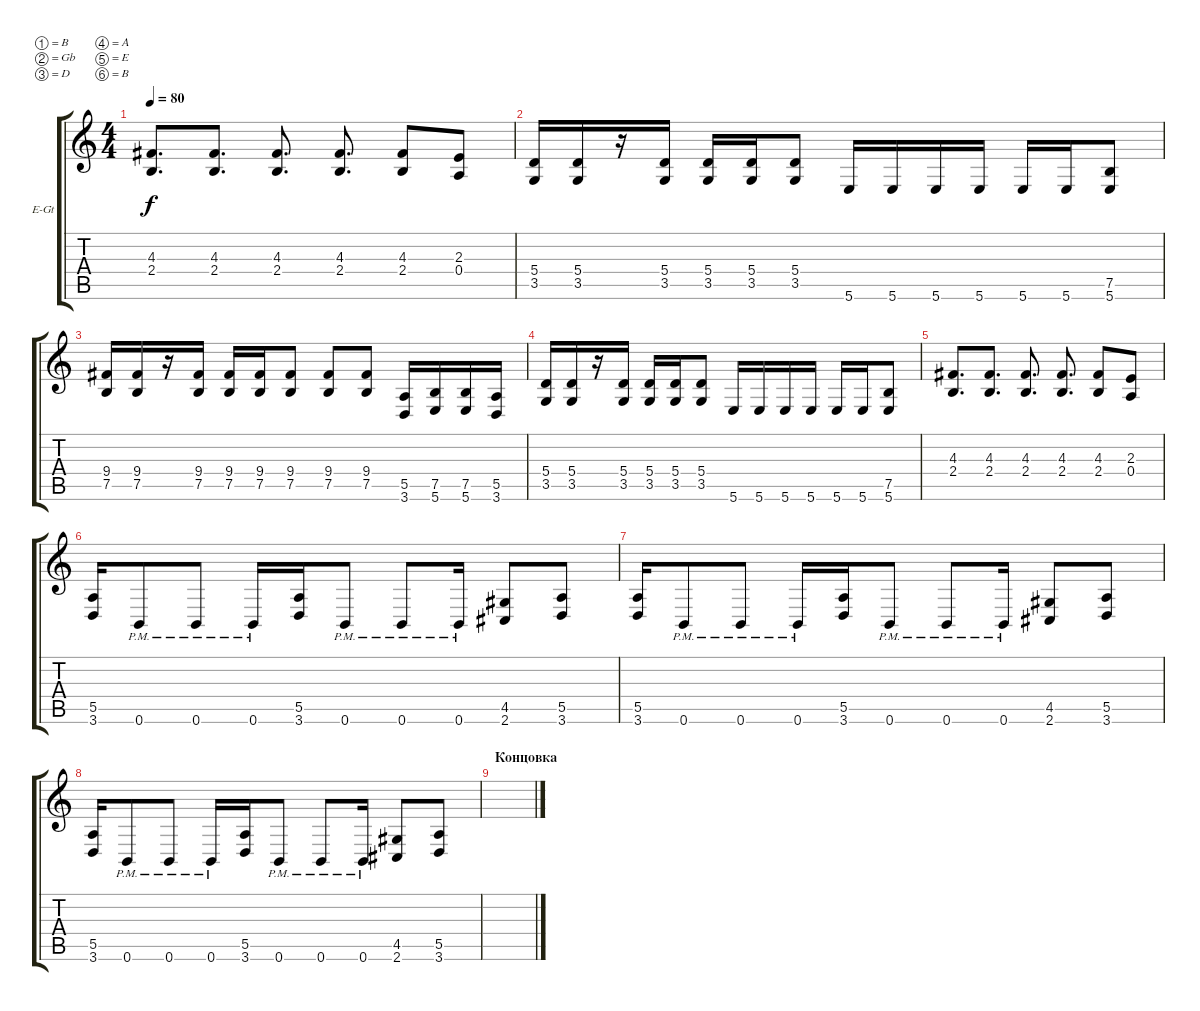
\defaultSystemsLayout 4
\bracketExtendMode groupsimilarinstruments
\firstSystemTrackNameOrientation horizontal
\otherSystemsTrackNameOrientation horizontal
\track ("Electric Guitar" "E-Gt") {instrument distortionguitar}
\staff {score tabs}
\tuning (B3 Gb3 D3 A2 E2 B1)
\ts (4 4)
\tempo 80
\clef g2
\ks c
(2.4 4.3).8{d dy f} (2.4 4.3).8{d} (2.4 4.3).8{d} (2.4 4.3).8{d} (2.4 4.3).8 (0.4 2.3).8 |
(3.5 5.4).16 (3.5 5.4).16 r.16 (3.5 5.4).16 (3.5 5.4).16 (3.5 5.4).16 (3.5 5.4).8 5.6.16 5.6.16 5.6.16 5.6.16 5.6.16 5.6.16 (5.6 7.5).8 |
(7.5 9.4).16 (7.5 9.4).16 r.16 (7.5 9.4).16 (7.5 9.4).16 (7.5 9.4).16 (7.5 9.4).8 (7.5 9.4).8 (7.5 9.4).8 (3.6 5.5).16 (5.6 7.5).16 (5.6 7.5).16 (3.6 5.5).16 |
(3.5 5.4).16 (3.5 5.4).16 r.16 (3.5 5.4).16 (3.5 5.4).16 (3.5 5.4).16 (3.5 5.4).8 5.6.16 5.6.16 5.6.16 5.6.16 5.6.16 5.6.16 (5.6 7.5).8 |
(2.4 4.3).8{d} (2.4 4.3).8{d} (2.4 4.3).8{d} (2.4 4.3).8{d} (2.4 4.3).8 (0.4 2.3).8 |
(3.6 5.5).16 0.6{pm}.8 0.6{pm}.8 0.6{pm}.16 (3.6 5.5).16 0.6{pm}.8 0.6{pm}.8 0.6{pm}.16 (2.6 4.5).8 (3.6 5.5).8 |
(3.6 5.5).16 0.6{pm}.8 0.6{pm}.8 0.6{pm}.16 (3.6 5.5).16 0.6{pm}.8 0.6{pm}.8 0.6{pm}.16 (2.6 4.5).8 (3.6 5.5).8 |
(3.6 5.5).16 0.6{pm}.8 0.6{pm}.8 0.6{pm}.16 (3.6 5.5).16 0.6{pm}.8 0.6{pm}.8 0.6{pm}.16 (2.6 4.5).8 (3.6 5.5).8 |
\section ("" "Концовка")
